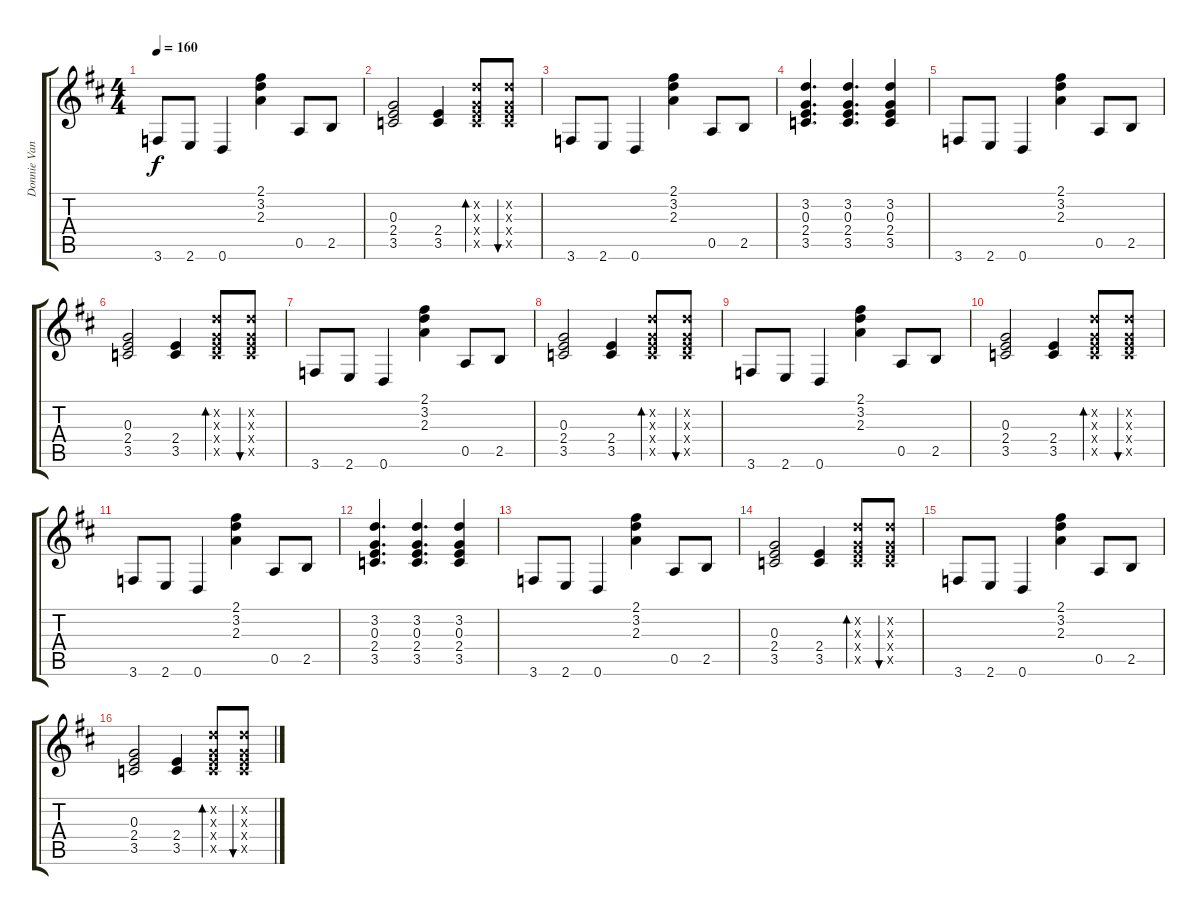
\track ("Donnie Van Zant Guitar" "Donnie Van") {instrument acousticguitarsteel}
\staff {score tabs}
\tuning (E4 B3 G3 D3 A2 D2) {hide}
\ts (4 4)
\tempo 160
\clef g2
\ks d
3.6.8{dy f} 2.6.8 0.6.4 (2.1 3.2 2.3).4 0.5.8 2.5.8 |
(0.3 2.4 3.5).2 (2.4 3.5).4 (3.2{x} 0.3{x} 2.4{x} 3.5{x}).8{bd 60} (3.2{x} 0.3{x} 2.4{x} 3.5{x}).8{bu 60} |
3.6.8 2.6.8 0.6.4 (2.1 3.2 2.3).4 0.5.8 2.5.8 |
(3.2 0.3 2.4 3.5).4{d} (3.2 0.3 2.4 3.5).4{d} (3.2 0.3 2.4 3.5).4 |
3.6.8 2.6.8 0.6.4 (2.1 3.2 2.3).4 0.5.8 2.5.8 |
(0.3 2.4 3.5).2 (2.4 3.5).4 (3.2{x} 0.3{x} 2.4{x} 3.5{x}).8{bd 60} (3.2{x} 0.3{x} 2.4{x} 3.5{x}).8{bu 60} |
3.6.8 2.6.8 0.6.4 (2.1 3.2 2.3).4 0.5.8 2.5.8 |
(0.3 2.4 3.5).2 (2.4 3.5).4 (3.2{x} 0.3{x} 2.4{x} 3.5{x}).8{bd 60} (3.2{x} 0.3{x} 2.4{x} 3.5{x}).8{bu 60} |
3.6.8 2.6.8 0.6.4 (2.1 3.2 2.3).4 0.5.8 2.5.8 |
(0.3 2.4 3.5).2 (2.4 3.5).4 (3.2{x} 0.3{x} 2.4{x} 3.5{x}).8{bd 60} (3.2{x} 0.3{x} 2.4{x} 3.5{x}).8{bu 60} |
3.6.8 2.6.8 0.6.4 (2.1 3.2 2.3).4 0.5.8 2.5.8 |
(3.2 0.3 2.4 3.5).4{d} (3.2 0.3 2.4 3.5).4{d} (3.2 0.3 2.4 3.5).4 |
3.6.8 2.6.8 0.6.4 (2.1 3.2 2.3).4 0.5.8 2.5.8 |
(0.3 2.4 3.5).2 (2.4 3.5).4 (3.2{x} 0.3{x} 2.4{x} 3.5{x}).8{bd 60} (3.2{x} 0.3{x} 2.4{x} 3.5{x}).8{bu 60} |
3.6.8 2.6.8 0.6.4 (2.1 3.2 2.3).4 0.5.8 2.5.8 |
(0.3 2.4 3.5).2 (2.4 3.5).4 (3.2{x} 0.3{x} 2.4{x} 3.5{x}).8{bd 60} (3.2{x} 0.3{x} 2.4{x} 3.5{x}).8{bu 60}
